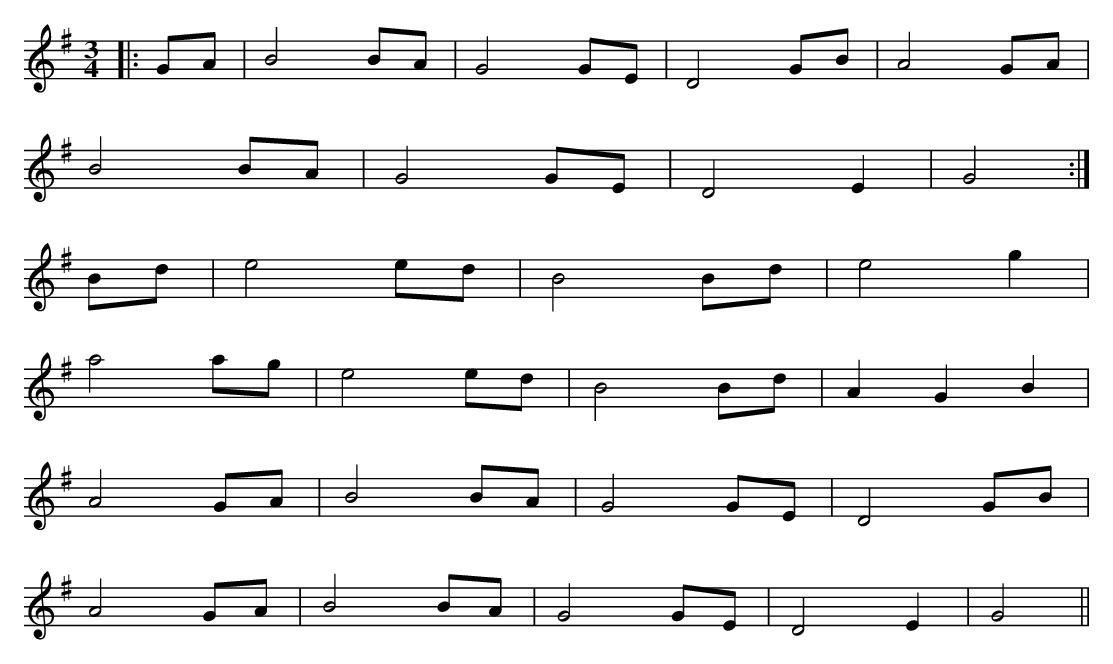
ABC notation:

X:1
M:3/4
K:G
|:GA|B4 BA|G4 GE|D4 GB|A4 GA|
B4 BA|G4 GE|D4 E2|G4:|
Bd|e4 ed|B4 Bd|e4 g2|
a4 ag|e4 ed|B4 Bd|A2 G2 B2|
A4 GA|B4 BA|G4 GE|D4 GB|
A4 GA|B4 BA|G4 GE|D4 E2|G4||
